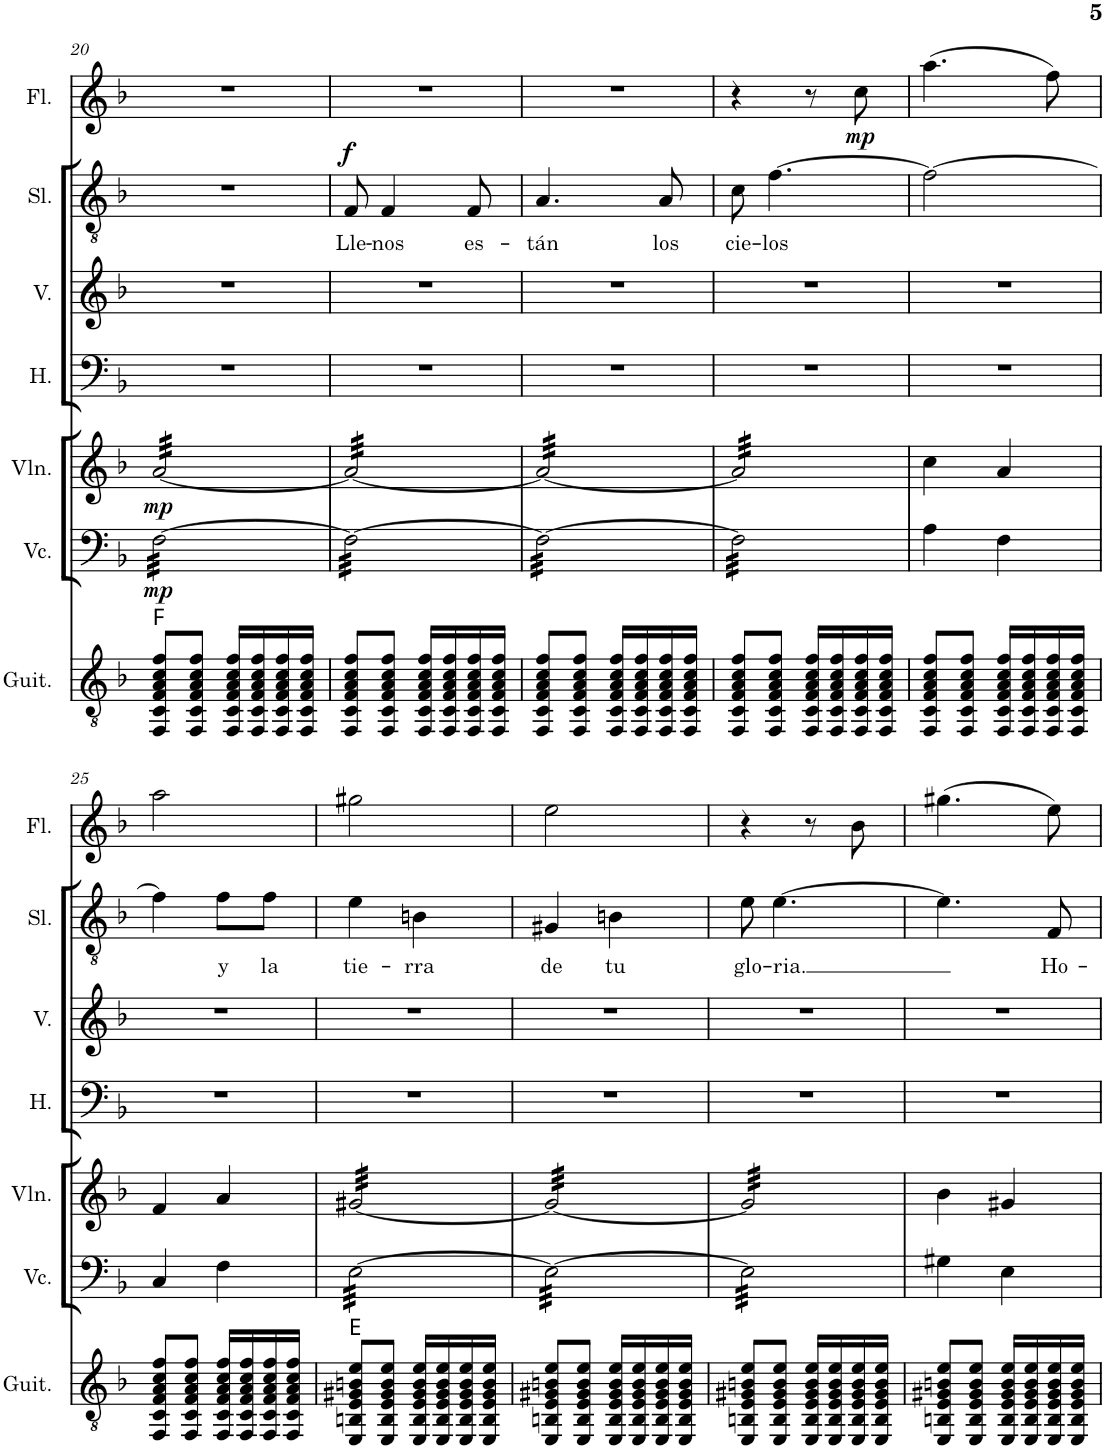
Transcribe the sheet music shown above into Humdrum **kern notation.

**kern	**harte	**kern	**dynam	**kern	**dynam	**kern	**kern	**kern	**text	**dynam	**kern	**dynam
*part7	*part7	*part6	*part6	*part5	*part5	*part4	*part3	*part2	*part2	*part2	*part1	*part1
*staff7	*	*staff6	*staff6	*staff5	*staff5	*staff4	*staff3	*staff2	*staff2	*staff2	*staff1	*staff1
*I"Guitarra clásica	*	*I"Violonchelo	*	*I"Violín	*	*I"Hombres	*I"Mujeres	*I"Solista	*	*	*I"Flauta	*
*I'Guit.	*	*I'Vc.	*	*I'Vln.	*	*I'H.	*	*I'Sl.	*	*	*I'Fl.	*
!!LO:PB:g=z
*clefGv2	*	*clefF4	*	*clefG2	*	*clefF4	*clefG2	*clefGv2	*	*	*clefG2	*
*	*	*	*	*	*	*	*	*Trd4c7	*	*	*	*
*k[b-]	*	*k[b-]	*	*k[b-]	*	*k[b-]	*k[b-]	*k[b-]	*	*	*k[b-]	*
*M2/4	*	*M2/4	*	*M2/4	*	*M2/4	*M2/4	*M2/4	*	*	*M2/4	*
=20	=20	=20	=20	=20	=20	=20	=20	=20	=20	=20	=20	=20
!	!	!	!LO:DY:b	!	!LO:DY:b	!	!	!	!	!	!	!
*	*	*tremolo	*	*	*	*	*	*	*	*	*	*
*	*	*	*	*tremolo	*	*	*	*	*	*	*	*
8FF/ 8C/ 8F/ 8A/ 8c/ 8f/L	F:maj	[32F\LLL	mp	[32a/LLL	mp	2r	2r	2r	.	.	2r	.
.	.	32F\	.	32a/	.	.	.	.	.	.	.	.
.	.	32F\	.	32a/	.	.	.	.	.	.	.	.
.	.	32F\	.	32a/	.	.	.	.	.	.	.	.
8FF/ 8C/ 8F/ 8A/ 8c/ 8f/J	.	32F\	.	32a/	.	.	.	.	.	.	.	.
.	.	32F\	.	32a/	.	.	.	.	.	.	.	.
.	.	32F\	.	32a/	.	.	.	.	.	.	.	.
.	.	32F\	.	32a/	.	.	.	.	.	.	.	.
16FF/ 16C/ 16F/ 16A/ 16c/ 16f/LL	.	32F\	.	32a/	.	.	.	.	.	.	.	.
.	.	32F\	.	32a/	.	.	.	.	.	.	.	.
16FF/ 16C/ 16F/ 16A/ 16c/ 16f/	.	32F\	.	32a/	.	.	.	.	.	.	.	.
.	.	32F\	.	32a/	.	.	.	.	.	.	.	.
16FF/ 16C/ 16F/ 16A/ 16c/ 16f/	.	32F\	.	32a/	.	.	.	.	.	.	.	.
.	.	32F\	.	32a/	.	.	.	.	.	.	.	.
16FF/ 16C/ 16F/ 16A/ 16c/ 16f/JJ	.	32F\	.	32a/	.	.	.	.	.	.	.	.
.	.	32F\JJJ	.	32a/JJJ	.	.	.	.	.	.	.	.
=21	=21	=21	=21	=21	=21	=21	=21	=21	=21	=21	=21	=21
!	!	!	!	!	!	!	!	!	!LO:LY:b	!LO:DY:a	!	!
8FF/ 8C/ 8F/ 8A/ 8c/ 8f/L	.	32F\LLL	.	32a/LLL	.	2r	2r	8F/	Lle-	f	2r	.
.	.	32F\	.	32a/	.	.	.	.	.	.	.	.
.	.	32F\	.	32a/	.	.	.	.	.	.	.	.
.	.	32F\	.	32a/	.	.	.	.	.	.	.	.
!	!	!	!	!	!	!	!	!	!LO:LY:b	!	!	!
8FF/ 8C/ 8F/ 8A/ 8c/ 8f/J	.	32F\	.	32a/	.	.	.	4F/	-nos	.	.	.
.	.	32F\	.	32a/	.	.	.	.	.	.	.	.
.	.	32F\	.	32a/	.	.	.	.	.	.	.	.
.	.	32F\	.	32a/	.	.	.	.	.	.	.	.
16FF/ 16C/ 16F/ 16A/ 16c/ 16f/LL	.	32F\	.	32a/	.	.	.	.	.	.	.	.
.	.	32F\	.	32a/	.	.	.	.	.	.	.	.
16FF/ 16C/ 16F/ 16A/ 16c/ 16f/	.	32F\	.	32a/	.	.	.	.	.	.	.	.
.	.	32F\	.	32a/	.	.	.	.	.	.	.	.
!	!	!	!	!	!	!	!	!	!LO:LY:b	!	!	!
16FF/ 16C/ 16F/ 16A/ 16c/ 16f/	.	32F\	.	32a/	.	.	.	8F/	es-	.	.	.
.	.	32F\	.	32a/	.	.	.	.	.	.	.	.
16FF/ 16C/ 16F/ 16A/ 16c/ 16f/JJ	.	32F\	.	32a/	.	.	.	.	.	.	.	.
.	.	32F\JJJ	.	32a/JJJ	.	.	.	.	.	.	.	.
=22	=22	=22	=22	=22	=22	=22	=22	=22	=22	=22	=22	=22
!	!	!	!	!	!	!	!	!	!LO:LY:b	!	!	!
8FF/ 8C/ 8F/ 8A/ 8c/ 8f/L	.	32F\LLL	.	32a/LLL	.	2r	2r	4.A/	-tán	.	2r	.
.	.	32F\	.	32a/	.	.	.	.	.	.	.	.
.	.	32F\	.	32a/	.	.	.	.	.	.	.	.
.	.	32F\	.	32a/	.	.	.	.	.	.	.	.
8FF/ 8C/ 8F/ 8A/ 8c/ 8f/J	.	32F\	.	32a/	.	.	.	.	.	.	.	.
.	.	32F\	.	32a/	.	.	.	.	.	.	.	.
.	.	32F\	.	32a/	.	.	.	.	.	.	.	.
.	.	32F\	.	32a/	.	.	.	.	.	.	.	.
16FF/ 16C/ 16F/ 16A/ 16c/ 16f/LL	.	32F\	.	32a/	.	.	.	.	.	.	.	.
.	.	32F\	.	32a/	.	.	.	.	.	.	.	.
16FF/ 16C/ 16F/ 16A/ 16c/ 16f/	.	32F\	.	32a/	.	.	.	.	.	.	.	.
.	.	32F\	.	32a/	.	.	.	.	.	.	.	.
!	!	!	!	!	!	!	!	!	!LO:LY:b	!	!	!
16FF/ 16C/ 16F/ 16A/ 16c/ 16f/	.	32F\	.	32a/	.	.	.	8A/	los	.	.	.
.	.	32F\	.	32a/	.	.	.	.	.	.	.	.
16FF/ 16C/ 16F/ 16A/ 16c/ 16f/JJ	.	32F\	.	32a/	.	.	.	.	.	.	.	.
.	.	32F\JJJ	.	32a/JJJ	.	.	.	.	.	.	.	.
=23	=23	=23	=23	=23	=23	=23	=23	=23	=23	=23	=23	=23
!	!	!	!	!	!	!	!	!	!LO:LY:b	!	!	!
8FF/ 8C/ 8F/ 8A/ 8c/ 8f/L	.	32F\]LLL	.	32a/]LLL	.	2r	2r	8c\	cie-	.	4r	.
.	.	32F\	.	32a/	.	.	.	.	.	.	.	.
.	.	32F\	.	32a/	.	.	.	.	.	.	.	.
.	.	32F\	.	32a/	.	.	.	.	.	.	.	.
!	!	!	!	!	!	!	!	!	!LO:LY:b	!	!	!
8FF/ 8C/ 8F/ 8A/ 8c/ 8f/J	.	32F\	.	32a/	.	.	.	[4.f\	-los	.	.	.
.	.	32F\	.	32a/	.	.	.	.	.	.	.	.
.	.	32F\	.	32a/	.	.	.	.	.	.	.	.
.	.	32F\	.	32a/	.	.	.	.	.	.	.	.
16FF/ 16C/ 16F/ 16A/ 16c/ 16f/LL	.	32F\	.	32a/	.	.	.	.	.	.	8r	.
.	.	32F\	.	32a/	.	.	.	.	.	.	.	.
16FF/ 16C/ 16F/ 16A/ 16c/ 16f/	.	32F\	.	32a/	.	.	.	.	.	.	.	.
.	.	32F\	.	32a/	.	.	.	.	.	.	.	.
!	!	!	!	!	!	!	!	!	!	!	!	!LO:DY:b
16FF/ 16C/ 16F/ 16A/ 16c/ 16f/	.	32F\	.	32a/	.	.	.	.	.	.	8cc\	mp
.	.	32F\	.	32a/	.	.	.	.	.	.	.	.
16FF/ 16C/ 16F/ 16A/ 16c/ 16f/JJ	.	32F\	.	32a/	.	.	.	.	.	.	.	.
.	.	32F\JJJ	.	32a/JJJ	.	.	.	.	.	.	.	.
*	*	*	*	*Xtremolo	*	*	*	*	*	*	*	*
*	*	*Xtremolo	*	*	*	*	*	*	*	*	*	*
=24	=24	=24	=24	=24	=24	=24	=24	=24	=24	=24	=24	=24
8FF/ 8C/ 8F/ 8A/ 8c/ 8f/L	.	4A\	.	4cc\	.	2r	2r	2f\_	.	.	(4.aa\	.
8FF/ 8C/ 8F/ 8A/ 8c/ 8f/J	.	.	.	.	.	.	.	.	.	.	.	.
16FF/ 16C/ 16F/ 16A/ 16c/ 16f/LL	.	4F\	.	4a/	.	.	.	.	.	.	.	.
16FF/ 16C/ 16F/ 16A/ 16c/ 16f/	.	.	.	.	.	.	.	.	.	.	.	.
16FF/ 16C/ 16F/ 16A/ 16c/ 16f/	.	.	.	.	.	.	.	.	.	.	8ff\)	.
16FF/ 16C/ 16F/ 16A/ 16c/ 16f/JJ	.	.	.	.	.	.	.	.	.	.	.	.
!!LO:LB:g=z
=25	=25	=25	=25	=25	=25	=25	=25	=25	=25	=25	=25	=25
8FF/ 8C/ 8F/ 8A/ 8c/ 8f/L	.	4C/	.	4f/	.	2r	2r	4f\]	.	.	2aa\	.
8FF/ 8C/ 8F/ 8A/ 8c/ 8f/J	.	.	.	.	.	.	.	.	.	.	.	.
!	!	!	!	!	!	!	!	!	!LO:LY:b	!	!	!
16FF/ 16C/ 16F/ 16A/ 16c/ 16f/LL	.	4F\	.	4a/	.	.	.	8f\L	y	.	.	.
16FF/ 16C/ 16F/ 16A/ 16c/ 16f/	.	.	.	.	.	.	.	.	.	.	.	.
!	!	!	!	!	!	!	!	!	!LO:LY:b	!	!	!
16FF/ 16C/ 16F/ 16A/ 16c/ 16f/	.	.	.	.	.	.	.	8f\J	la	.	.	.
16FF/ 16C/ 16F/ 16A/ 16c/ 16f/JJ	.	.	.	.	.	.	.	.	.	.	.	.
=26	=26	=26	=26	=26	=26	=26	=26	=26	=26	=26	=26	=26
!	!	!	!	!	!	!	!	!	!LO:LY:b	!	!	!
*	*	*tremolo	*	*	*	*	*	*	*	*	*	*
*	*	*	*	*tremolo	*	*	*	*	*	*	*	*
8EE/ 8BBn/ 8E/ 8G#X/ 8Bn/ 8e/L	E:maj	[32E\LLL	.	[32g#X/LLL	.	2r	2r	4e\	tie-	.	2gg#X\	.
.	.	32E\	.	32g#X/	.	.	.	.	.	.	.	.
.	.	32E\	.	32g#X/	.	.	.	.	.	.	.	.
.	.	32E\	.	32g#X/	.	.	.	.	.	.	.	.
8EE/ 8BB/ 8E/ 8G#/ 8B/ 8e/J	.	32E\	.	32g#X/	.	.	.	.	.	.	.	.
.	.	32E\	.	32g#X/	.	.	.	.	.	.	.	.
.	.	32E\	.	32g#X/	.	.	.	.	.	.	.	.
.	.	32E\	.	32g#X/	.	.	.	.	.	.	.	.
!	!	!	!	!	!	!	!	!	!LO:LY:b	!	!	!
16EE/ 16BB/ 16E/ 16G#/ 16B/ 16e/LL	.	32E\	.	32g#X/	.	.	.	4Bn\	-rra	.	.	.
.	.	32E\	.	32g#X/	.	.	.	.	.	.	.	.
16EE/ 16BB/ 16E/ 16G#/ 16B/ 16e/	.	32E\	.	32g#X/	.	.	.	.	.	.	.	.
.	.	32E\	.	32g#X/	.	.	.	.	.	.	.	.
16EE/ 16BB/ 16E/ 16G#/ 16B/ 16e/	.	32E\	.	32g#X/	.	.	.	.	.	.	.	.
.	.	32E\	.	32g#X/	.	.	.	.	.	.	.	.
16EE/ 16BB/ 16E/ 16G#/ 16B/ 16e/JJ	.	32E\	.	32g#X/	.	.	.	.	.	.	.	.
.	.	32E\JJJ	.	32g#X/JJJ	.	.	.	.	.	.	.	.
=27	=27	=27	=27	=27	=27	=27	=27	=27	=27	=27	=27	=27
!	!	!	!	!	!	!	!	!	!LO:LY:b	!	!	!
8EE/ 8BBn/ 8E/ 8G#X/ 8Bn/ 8e/L	.	32E\LLL	.	32g#/LLL	.	2r	2r	4G#X/	de	.	2ee\	.
.	.	32E\	.	32g#/	.	.	.	.	.	.	.	.
.	.	32E\	.	32g#/	.	.	.	.	.	.	.	.
.	.	32E\	.	32g#/	.	.	.	.	.	.	.	.
8EE/ 8BB/ 8E/ 8G#/ 8B/ 8e/J	.	32E\	.	32g#/	.	.	.	.	.	.	.	.
.	.	32E\	.	32g#/	.	.	.	.	.	.	.	.
.	.	32E\	.	32g#/	.	.	.	.	.	.	.	.
.	.	32E\	.	32g#/	.	.	.	.	.	.	.	.
!	!	!	!	!	!	!	!	!	!LO:LY:b	!	!	!
16EE/ 16BB/ 16E/ 16G#/ 16B/ 16e/LL	.	32E\	.	32g#/	.	.	.	4Bn\	tu	.	.	.
.	.	32E\	.	32g#/	.	.	.	.	.	.	.	.
16EE/ 16BB/ 16E/ 16G#/ 16B/ 16e/	.	32E\	.	32g#/	.	.	.	.	.	.	.	.
.	.	32E\	.	32g#/	.	.	.	.	.	.	.	.
16EE/ 16BB/ 16E/ 16G#/ 16B/ 16e/	.	32E\	.	32g#/	.	.	.	.	.	.	.	.
.	.	32E\	.	32g#/	.	.	.	.	.	.	.	.
16EE/ 16BB/ 16E/ 16G#/ 16B/ 16e/JJ	.	32E\	.	32g#/	.	.	.	.	.	.	.	.
.	.	32E\JJJ	.	32g#/JJJ	.	.	.	.	.	.	.	.
=28	=28	=28	=28	=28	=28	=28	=28	=28	=28	=28	=28	=28
!	!	!	!	!	!	!	!	!	!LO:LY:b	!	!	!
8EE/ 8BBn/ 8E/ 8G#X/ 8Bn/ 8e/L	.	32E\]LLL	.	32g#/]LLL	.	2r	2r	8e\	glo-	.	4r	.
.	.	32E\	.	32g#/	.	.	.	.	.	.	.	.
.	.	32E\	.	32g#/	.	.	.	.	.	.	.	.
.	.	32E\	.	32g#/	.	.	.	.	.	.	.	.
!	!	!	!	!	!	!	!	!	!LO:LY:b	!	!	!
8EE/ 8BB/ 8E/ 8G#/ 8B/ 8e/J	.	32E\	.	32g#/	.	.	.	[4.e\	-ria.	.	.	.
.	.	32E\	.	32g#/	.	.	.	.	.	.	.	.
.	.	32E\	.	32g#/	.	.	.	.	.	.	.	.
.	.	32E\	.	32g#/	.	.	.	.	.	.	.	.
16EE/ 16BB/ 16E/ 16G#/ 16B/ 16e/LL	.	32E\	.	32g#/	.	.	.	.	.	.	8r	.
.	.	32E\	.	32g#/	.	.	.	.	.	.	.	.
16EE/ 16BB/ 16E/ 16G#/ 16B/ 16e/	.	32E\	.	32g#/	.	.	.	.	.	.	.	.
.	.	32E\	.	32g#/	.	.	.	.	.	.	.	.
16EE/ 16BB/ 16E/ 16G#/ 16B/ 16e/	.	32E\	.	32g#/	.	.	.	.	.	.	8b-\	.
.	.	32E\	.	32g#/	.	.	.	.	.	.	.	.
16EE/ 16BB/ 16E/ 16G#/ 16B/ 16e/JJ	.	32E\	.	32g#/	.	.	.	.	.	.	.	.
.	.	32E\JJJ	.	32g#/JJJ	.	.	.	.	.	.	.	.
*	*	*	*	*Xtremolo	*	*	*	*	*	*	*	*
*	*	*Xtremolo	*	*	*	*	*	*	*	*	*	*
=29	=29	=29	=29	=29	=29	=29	=29	=29	=29	=29	=29	=29
8EE/ 8BBn/ 8E/ 8G#X/ 8Bn/ 8e/L	.	4G#X\	.	4b-\	.	2r	2r	4.e\]	.	.	(4.gg#X\	.
8EE/ 8BB/ 8E/ 8G#/ 8B/ 8e/J	.	.	.	.	.	.	.	.	.	.	.	.
16EE/ 16BB/ 16E/ 16G#/ 16B/ 16e/LL	.	4E\	.	4g#X/	.	.	.	.	.	.	.	.
16EE/ 16BB/ 16E/ 16G#/ 16B/ 16e/	.	.	.	.	.	.	.	.	.	.	.	.
!	!	!	!	!	!	!	!	!	!LO:LY:b	!	!	!
16EE/ 16BB/ 16E/ 16G#/ 16B/ 16e/	.	.	.	.	.	.	.	8F/	Ho-	.	8ee\)	.
16EE/ 16BB/ 16E/ 16G#/ 16B/ 16e/JJ	.	.	.	.	.	.	.	.	.	.	.	.
=	=	=	=	=	=	=	=	=	=	=	=	=
*-	*-	*-	*-	*-	*-	*-	*-	*-	*-	*-	*-	*-
